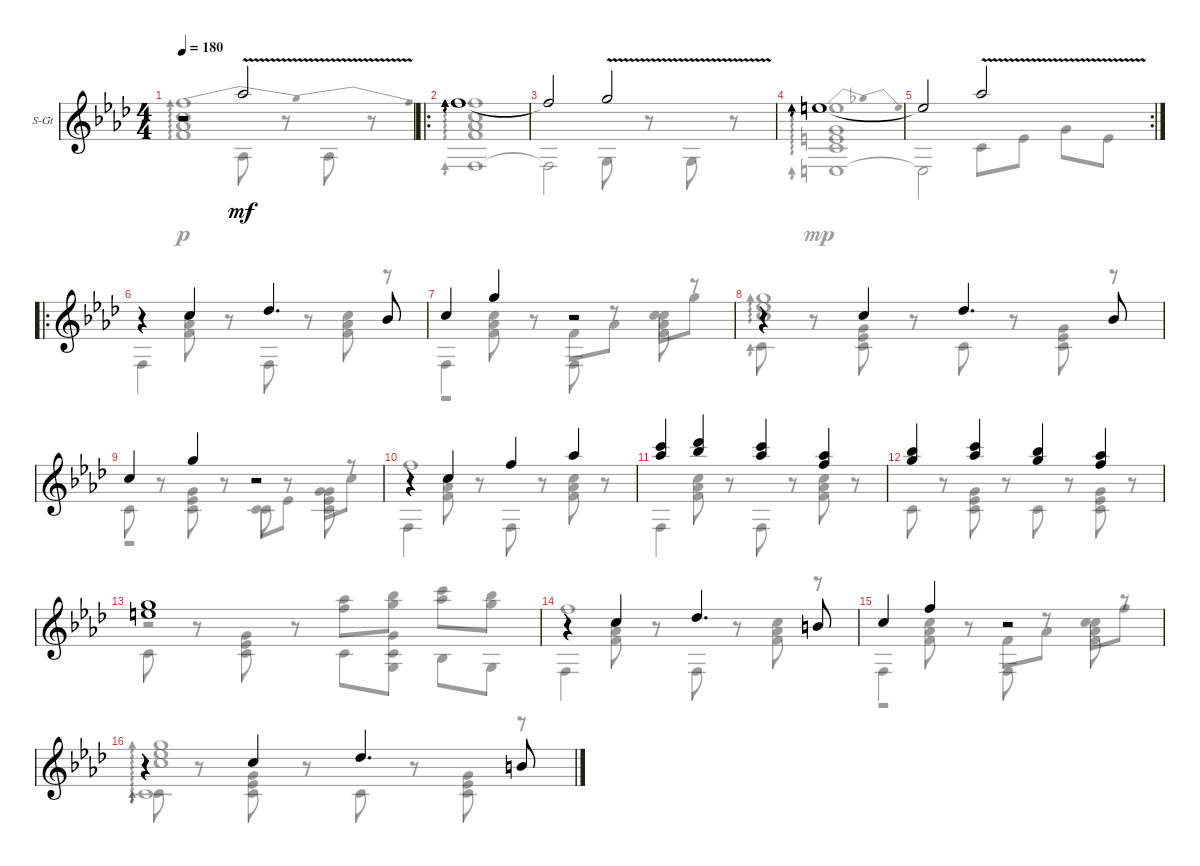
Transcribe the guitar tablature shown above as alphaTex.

\defaultSystemsLayout 4
\bracketExtendMode groupsimilarinstruments
\firstSystemTrackNameOrientation horizontal
\otherSystemsTrackNameOrientation horizontal
\track ("Steel Guitar" "S-Gt") {instrument acousticguitarsteel}
\staff {score}
\tuning (E4 B3 G3 D3 A2 E2)
\voice
\ts (4 4)
\tempo 180
\clef g2
\ks fminor
r.2{ad 0 dy mf instrument acousticguitarsteel} 4.1{v}.2 |
\ro
6.2.1{ad 0} |
6.2{t}.2 8.2{v}.2 |
0.1.1{ad 0} |
\rc 2
0.1{t}.2 4.1{v}.2 |
\ro
r.4 1.2.4 2.2.4{d} 3.3.8 |
1.2.4 3.1.4 r.2 |
r.4{ad 0} 1.2.4 2.2.4{d} 3.3.8 |
1.2.4 3.1.4 r.2 |
r.4 1.2.4 1.1.4 4.1.4 |
(8.1 9.2).4 (9.1 11.2).4 (9.2 8.1).4 (9.2 10.3).4 |
(8.2 6.1).4 (9.2 8.1).4 (8.2 6.1).4 (6.2 4.1).4 |
(0.1 8.2).1 |
r.4 1.2.4 2.2.4{d} 0.2.8 |
1.2.4 1.1.4 r.2 |
r.4{ad 0} 1.2.4 2.2.4{d} 0.2.8
\voice
\clef g2
\ottava regular
\simile none
\ks fminor
r.2{ad 0 dy mf} 4.6.8 r.8 4.6.8 r.8 |
1.6.1{ad 0} |
1.6{t}.2 3.6.8 r.8 3.6.8 r.8 |
0.6.1{ad 0} |
0.6{t}.2 3.5.8 1.4.8 0.3.8 1.4.8 |
1.6.4 (3.4 1.3 15.5).8 r.8 1.6.8 r.8 (3.4 1.3 1.2).8 r.8 |
1.6.4 (3.4 1.3 1.2).8 r.8 1.6.8 r.8 (3.4 1.3 1.2).8 r.8 |
3.5.8{ad 0} r.8 (3.5 1.4 0.3).8 r.8 3.5.8 r.8 (3.5 1.4 0.3).8 r.8 |
3.5.8 r.8 (3.5 1.4 0.3).8 r.8 3.5.8 r.8 (3.5 1.4 0.3).8 r.8 |
1.6.4 (3.4 1.3 15.5).8 r.8 1.6.8 r.8 (3.4 1.3 1.2).8 r.8 |
1.6.4 (8.5 6.4 5.3).8 r.8 1.6.8 r.8 (8.5 6.4 20.6).8 r.8 |
8.6.8 r.8 (8.6 6.5 0.3).8 r.8 8.6.8 r.8 (3.5 1.4 0.3).8 r.8 |
8.6.8 r.8 (3.5 1.4 0.3).8 r.8 3.5.8 (3.6 3.5 0.3).8 1.5.8 3.6.8 |
1.6.4 (3.4 1.3 15.5).8 r.8 1.6.8 r.8 (3.4 1.3 1.2).8 r.8 |
1.6.4 (3.4 1.3 1.2).8 r.8 1.6.8 r.8 (3.4 1.3 1.2).8 r.8 |
3.5.8{ad 0} r.8 (3.5 1.4 0.3).8 r.8 3.5.8 r.8 (3.5 1.4 0.3).8 r.8
\voice
\clef g2
\ottava regular
\simile none
\ks fminor
(3.4 1.3 1.2 20.5{be (bendrelease 0 0 10.2 4 20.4 4 30 0)}).1{ad 0 dy p} |
(3.4 1.3 15.5 1.1).1{ad 0} |
|
(3.5 2.4 0.3 5.2{be (bendrelease 0 0 10.2 4 20.4 4 30 0)}).1{ad 0 dy mp} |
|
|
r.2 3.4.8 1.3.8 15.5.8 3.1.8 |
(1.2 8.3 3.1).1{ad 0} |
r.2 8.6.8 6.5.8 15.6.8 5.3.8 |
1.1.1 |
|
|
r.2 (1.1 9.2).8 (3.1 11.2).8 (4.1 13.2).8 (3.1 11.2).8 |
6.2.1 |
r.2 3.4.8 1.3.8 15.5.8 6.2.8 |
(3.1 4.2 5.3 8.6).1{ad 0}
